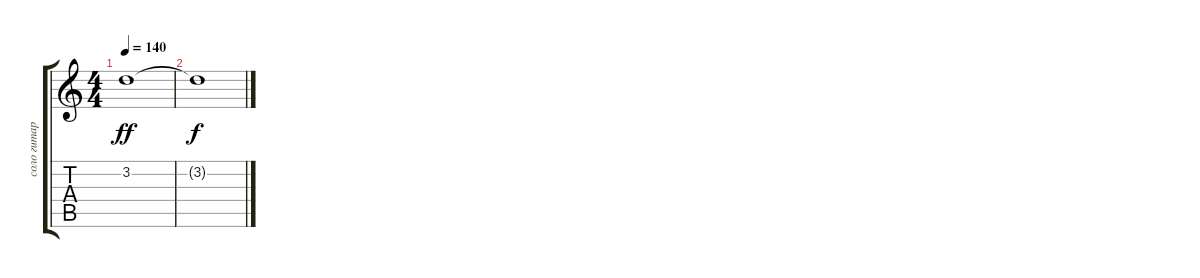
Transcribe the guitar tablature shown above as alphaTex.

\track ("соло гитара" "соло гитар") {instrument overdrivenguitar}
\staff {score tabs}
\tuning (E4 B3 G3 D3 A2 E2) {hide}
\ts (4 4)
\tempo 140
\clef g2
\ks c
3.2.1{dy ff} |
3.2{t}.1{dy f}
